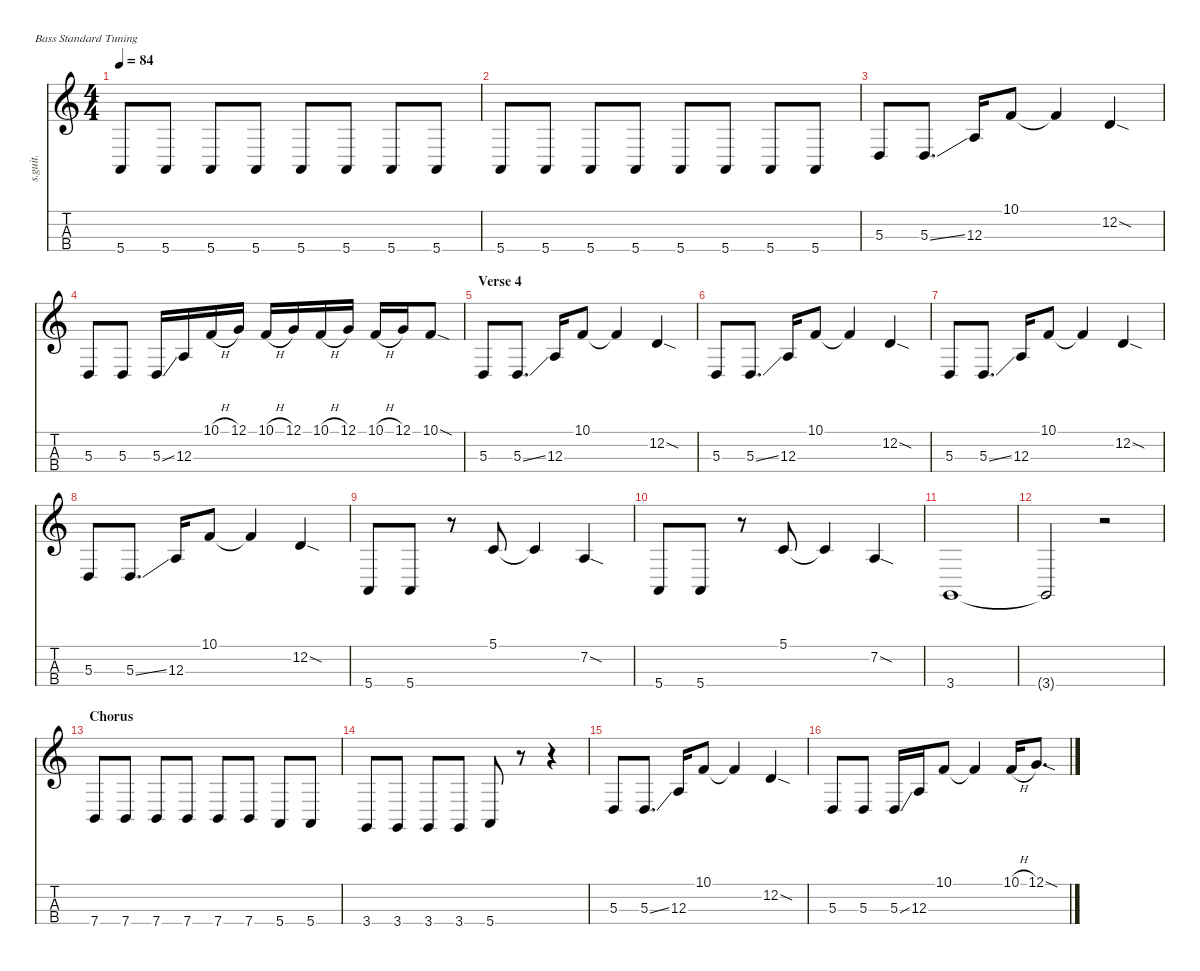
\defaultSystemsLayout 4
\hideDynamics
\bracketExtendMode nobrackets
\track ("Paul McCartney - Bass" "s.guit.") {instrument electricbasspick}
\staff {score tabs}
\tuning (G2 D2 A1 E1)
\ts (4 4)
\tempo 84
\clef g2
\ks c
5.4.8{lyrics (0 "") lyrics (1 "") lyrics (2 "") lyrics (3 "") lyrics (4 "") dy mp} 5.4.8{lyrics (0 "") lyrics (1 "") lyrics (2 "") lyrics (3 "") lyrics (4 "")} 5.4.8{lyrics (0 "") lyrics (1 "") lyrics (2 "") lyrics (3 "") lyrics (4 "")} 5.4.8{lyrics (0 "") lyrics (1 "") lyrics (2 "") lyrics (3 "") lyrics (4 "")} 5.4.8{lyrics (0 "") lyrics (1 "") lyrics (2 "") lyrics (3 "") lyrics (4 "")} 5.4.8{lyrics (0 "") lyrics (1 "") lyrics (2 "") lyrics (3 "") lyrics (4 "")} 5.4.8{lyrics (0 "") lyrics (1 "") lyrics (2 "") lyrics (3 "") lyrics (4 "")} 5.4.8{lyrics (0 "") lyrics (1 "") lyrics (2 "") lyrics (3 "") lyrics (4 "")} |
5.4.8{lyrics (0 "") lyrics (1 "") lyrics (2 "") lyrics (3 "") lyrics (4 "")} 5.4.8{lyrics (0 "") lyrics (1 "") lyrics (2 "") lyrics (3 "") lyrics (4 "")} 5.4.8{lyrics (0 "") lyrics (1 "") lyrics (2 "") lyrics (3 "") lyrics (4 "")} 5.4.8{lyrics (0 "") lyrics (1 "") lyrics (2 "") lyrics (3 "") lyrics (4 "")} 5.4.8{lyrics (0 "") lyrics (1 "") lyrics (2 "") lyrics (3 "") lyrics (4 "")} 5.4.8{lyrics (0 "") lyrics (1 "") lyrics (2 "") lyrics (3 "") lyrics (4 "")} 5.4.8{lyrics (0 "") lyrics (1 "") lyrics (2 "") lyrics (3 "") lyrics (4 "")} 5.4.8{lyrics (0 "") lyrics (1 "") lyrics (2 "") lyrics (3 "") lyrics (4 "")} |
5.3.8{lyrics (0 "") lyrics (1 "") lyrics (2 "") lyrics (3 "") lyrics (4 "") dy f} 5.3{ss}.8{d lyrics (0 "") lyrics (1 "") lyrics (2 "") lyrics (3 "") lyrics (4 "")} 12.3.16{lyrics (0 "") lyrics (1 "") lyrics (2 "") lyrics (3 "") lyrics (4 "") dy mp} 10.1.8{lyrics (0 "") lyrics (1 "") lyrics (2 "") lyrics (3 "") lyrics (4 "")} 10.1{t}.4{lyrics (0 "") lyrics (1 "") lyrics (2 "") lyrics (3 "") lyrics (4 "")} 12.2{sod}.4{lyrics (0 "") lyrics (1 "") lyrics (2 "") lyrics (3 "") lyrics (4 "")} |
5.3.8{lyrics (0 "") lyrics (1 "") lyrics (2 "") lyrics (3 "") lyrics (4 "") dy f} 5.3.8{lyrics (0 "") lyrics (1 "") lyrics (2 "") lyrics (3 "") lyrics (4 "")} 5.3{ss}.16{lyrics (0 "") lyrics (1 "") lyrics (2 "") lyrics (3 "") lyrics (4 "")} 12.3.16{lyrics (0 "") lyrics (1 "") lyrics (2 "") lyrics (3 "") lyrics (4 "") dy mp} 10.1{h}.16{lyrics (0 "") lyrics (1 "") lyrics (2 "") lyrics (3 "") lyrics (4 "")} 12.1.16{lyrics (0 "") lyrics (1 "") lyrics (2 "") lyrics (3 "") lyrics (4 "")} 10.1{h}.16{lyrics (0 "") lyrics (1 "") lyrics (2 "") lyrics (3 "") lyrics (4 "")} 12.1.16{lyrics (0 "") lyrics (1 "") lyrics (2 "") lyrics (3 "") lyrics (4 "")} 10.1{h}.16{lyrics (0 "") lyrics (1 "") lyrics (2 "") lyrics (3 "") lyrics (4 "")} 12.1.16{lyrics (0 "") lyrics (1 "") lyrics (2 "") lyrics (3 "") lyrics (4 "")} 10.1{h}.16{lyrics (0 "") lyrics (1 "") lyrics (2 "") lyrics (3 "") lyrics (4 "")} 12.1.16{lyrics (0 "") lyrics (1 "") lyrics (2 "") lyrics (3 "") lyrics (4 "")} 10.1{sod}.8{lyrics (0 "") lyrics (1 "") lyrics (2 "") lyrics (3 "") lyrics (4 "")} |
\section ("" "Verse 4")
5.3.8{lyrics (0 "") lyrics (1 "") lyrics (2 "") lyrics (3 "") lyrics (4 "") dy f} 5.3{ss}.8{d lyrics (0 "") lyrics (1 "") lyrics (2 "") lyrics (3 "") lyrics (4 "")} 12.3.16{lyrics (0 "") lyrics (1 "") lyrics (2 "") lyrics (3 "") lyrics (4 "") dy mp} 10.1.8{lyrics (0 "") lyrics (1 "") lyrics (2 "") lyrics (3 "") lyrics (4 "")} 10.1{t}.4{lyrics (0 "") lyrics (1 "") lyrics (2 "") lyrics (3 "") lyrics (4 "")} 12.2{sod}.4{lyrics (0 "") lyrics (1 "") lyrics (2 "") lyrics (3 "") lyrics (4 "")} |
5.3.8{lyrics (0 "") lyrics (1 "") lyrics (2 "") lyrics (3 "") lyrics (4 "") dy f} 5.3{ss}.8{d lyrics (0 "") lyrics (1 "") lyrics (2 "") lyrics (3 "") lyrics (4 "")} 12.3.16{lyrics (0 "") lyrics (1 "") lyrics (2 "") lyrics (3 "") lyrics (4 "") dy mp} 10.1.8{lyrics (0 "") lyrics (1 "") lyrics (2 "") lyrics (3 "") lyrics (4 "")} 10.1{t}.4{lyrics (0 "") lyrics (1 "") lyrics (2 "") lyrics (3 "") lyrics (4 "")} 12.2{sod}.4{lyrics (0 "") lyrics (1 "") lyrics (2 "") lyrics (3 "") lyrics (4 "")} |
5.3.8{lyrics (0 "") lyrics (1 "") lyrics (2 "") lyrics (3 "") lyrics (4 "") dy f} 5.3{ss}.8{d lyrics (0 "") lyrics (1 "") lyrics (2 "") lyrics (3 "") lyrics (4 "")} 12.3.16{lyrics (0 "") lyrics (1 "") lyrics (2 "") lyrics (3 "") lyrics (4 "") dy mp} 10.1.8{lyrics (0 "") lyrics (1 "") lyrics (2 "") lyrics (3 "") lyrics (4 "")} 10.1{t}.4{lyrics (0 "") lyrics (1 "") lyrics (2 "") lyrics (3 "") lyrics (4 "")} 12.2{sod}.4{lyrics (0 "") lyrics (1 "") lyrics (2 "") lyrics (3 "") lyrics (4 "")} |
5.3.8{lyrics (0 "") lyrics (1 "") lyrics (2 "") lyrics (3 "") lyrics (4 "") dy f} 5.3{ss}.8{d lyrics (0 "") lyrics (1 "") lyrics (2 "") lyrics (3 "") lyrics (4 "")} 12.3.16{lyrics (0 "") lyrics (1 "") lyrics (2 "") lyrics (3 "") lyrics (4 "") dy mp} 10.1.8{lyrics (0 "") lyrics (1 "") lyrics (2 "") lyrics (3 "") lyrics (4 "")} 10.1{t}.4{lyrics (0 "") lyrics (1 "") lyrics (2 "") lyrics (3 "") lyrics (4 "")} 12.2{sod}.4{lyrics (0 "") lyrics (1 "") lyrics (2 "") lyrics (3 "") lyrics (4 "")} |
5.4.8{lyrics (0 "") lyrics (1 "") lyrics (2 "") lyrics (3 "") lyrics (4 "")} 5.4.8{lyrics (0 "") lyrics (1 "") lyrics (2 "") lyrics (3 "") lyrics (4 "")} r.8 5.1.8{lyrics (0 "") lyrics (1 "") lyrics (2 "") lyrics (3 "") lyrics (4 "")} 5.1{t}.4{lyrics (0 "") lyrics (1 "") lyrics (2 "") lyrics (3 "") lyrics (4 "")} 7.2{sod}.4{lyrics (0 "") lyrics (1 "") lyrics (2 "") lyrics (3 "") lyrics (4 "")} |
5.4.8{lyrics (0 "") lyrics (1 "") lyrics (2 "") lyrics (3 "") lyrics (4 "")} 5.4.8{lyrics (0 "") lyrics (1 "") lyrics (2 "") lyrics (3 "") lyrics (4 "")} r.8 5.1.8{lyrics (0 "") lyrics (1 "") lyrics (2 "") lyrics (3 "") lyrics (4 "")} 5.1{t}.4{lyrics (0 "") lyrics (1 "") lyrics (2 "") lyrics (3 "") lyrics (4 "")} 7.2{sod}.4{lyrics (0 "") lyrics (1 "") lyrics (2 "") lyrics (3 "") lyrics (4 "")} |
3.4.1{lyrics (0 "") lyrics (1 "") lyrics (2 "") lyrics (3 "") lyrics (4 "")} |
3.4{t}.2{lyrics (0 "") lyrics (1 "") lyrics (2 "") lyrics (3 "") lyrics (4 "")} r.2 |
\section ("" "Chorus")
7.4.8{lyrics (0 "") lyrics (1 "") lyrics (2 "") lyrics (3 "") lyrics (4 "")} 7.4.8{lyrics (0 "") lyrics (1 "") lyrics (2 "") lyrics (3 "") lyrics (4 "")} 7.4.8{lyrics (0 "") lyrics (1 "") lyrics (2 "") lyrics (3 "") lyrics (4 "")} 7.4.8{lyrics (0 "") lyrics (1 "") lyrics (2 "") lyrics (3 "") lyrics (4 "")} 7.4.8{lyrics (0 "") lyrics (1 "") lyrics (2 "") lyrics (3 "") lyrics (4 "")} 7.4.8{lyrics (0 "") lyrics (1 "") lyrics (2 "") lyrics (3 "") lyrics (4 "")} 5.4.8{lyrics (0 "") lyrics (1 "") lyrics (2 "") lyrics (3 "") lyrics (4 "")} 5.4.8{lyrics (0 "") lyrics (1 "") lyrics (2 "") lyrics (3 "") lyrics (4 "")} |
3.4.8{lyrics (0 "") lyrics (1 "") lyrics (2 "") lyrics (3 "") lyrics (4 "")} 3.4.8{lyrics (0 "") lyrics (1 "") lyrics (2 "") lyrics (3 "") lyrics (4 "")} 3.4.8{lyrics (0 "") lyrics (1 "") lyrics (2 "") lyrics (3 "") lyrics (4 "")} 3.4.8{lyrics (0 "") lyrics (1 "") lyrics (2 "") lyrics (3 "") lyrics (4 "")} 5.4.8{lyrics (0 "") lyrics (1 "") lyrics (2 "") lyrics (3 "") lyrics (4 "")} r.8 r.4 |
5.3.8{lyrics (0 "") lyrics (1 "") lyrics (2 "") lyrics (3 "") lyrics (4 "") dy f} 5.3{ss}.8{d lyrics (0 "") lyrics (1 "") lyrics (2 "") lyrics (3 "") lyrics (4 "")} 12.3.16{lyrics (0 "") lyrics (1 "") lyrics (2 "") lyrics (3 "") lyrics (4 "") dy mp} 10.1.8{lyrics (0 "") lyrics (1 "") lyrics (2 "") lyrics (3 "") lyrics (4 "")} 10.1{t}.4{lyrics (0 "") lyrics (1 "") lyrics (2 "") lyrics (3 "") lyrics (4 "")} 12.2{sod}.4{lyrics (0 "") lyrics (1 "") lyrics (2 "") lyrics (3 "") lyrics (4 "")} |
5.3.8{lyrics (0 "") lyrics (1 "") lyrics (2 "") lyrics (3 "") lyrics (4 "") dy f} 5.3.8{lyrics (0 "") lyrics (1 "") lyrics (2 "") lyrics (3 "") lyrics (4 "")} 5.3{ss}.16{lyrics (0 "") lyrics (1 "") lyrics (2 "") lyrics (3 "") lyrics (4 "")} 12.3.16{lyrics (0 "") lyrics (1 "") lyrics (2 "") lyrics (3 "") lyrics (4 "") dy mp} 10.1.8{lyrics (0 "") lyrics (1 "") lyrics (2 "") lyrics (3 "") lyrics (4 "")} 10.1{t}.4{lyrics (0 "") lyrics (1 "") lyrics (2 "") lyrics (3 "") lyrics (4 "")} 10.1{h}.16{lyrics (0 "") lyrics (1 "") lyrics (2 "") lyrics (3 "") lyrics (4 "")} 12.1{sod}.8{d lyrics (0 "") lyrics (1 "") lyrics (2 "") lyrics (3 "") lyrics (4 "")}
